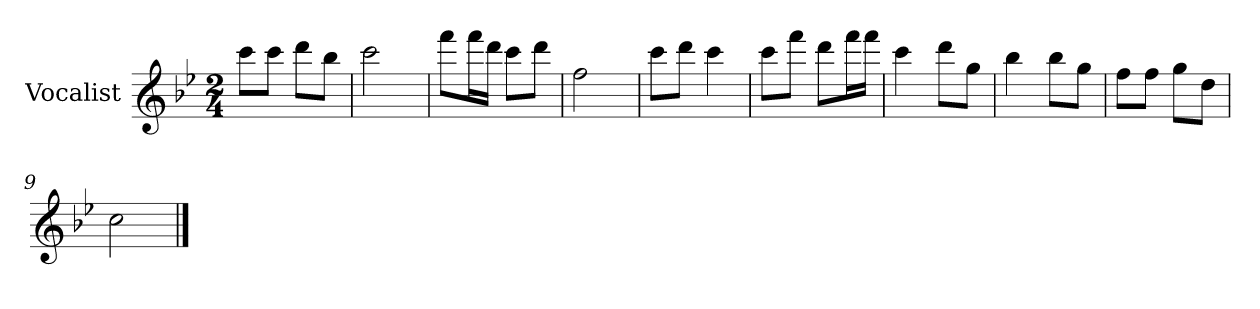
**kern
*part1
*staff1
*I"Vocalist
*k[b-e-]
*B-:
*M2/4
=
8cccL
8cccJ
8dddL
8bb-J
=1
2ccc
=2
8fffL
16fffL
16dddJJ
8cccL
8dddJ
=3
2ff
=4
8cccL
8dddJ
4ccc
=5
8cccL
8fffJ
8dddL
16fffL
16fffJJ
=6
4ccc
8dddL
8ggJ
=7
4bb-
8bb-L
8ggJ
=8
8ffL
8ffJ
8ggL
8ddJ
=9
2cc
==
*-
